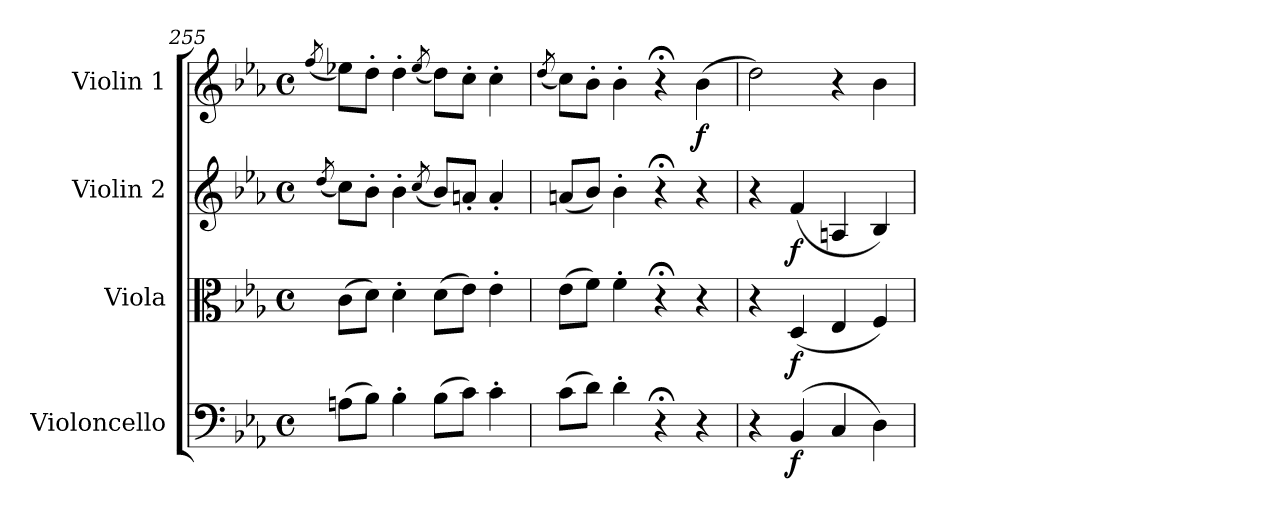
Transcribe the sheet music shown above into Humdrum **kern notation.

**kern	**dynam	**kern	**dynam	**kern	**dynam	**kern	**dynam
*part4	*part4	*part3	*part3	*part2	*part2	*part1	*part1
*staff4	*staff4	*staff3	*staff3	*staff2	*staff2	*staff1	*staff1
*I"Violoncello	*	*I"Viola	*	*I"Violin 2	*	*I"Violin 1	*
*I'Vc	*	*I'Vla	*	*I'Vln	*	*I'Vln	*
*clefF4	*	*clefC3	*	*clefG2	*	*clefG2	*
*k[b-e-a-]	*	*k[b-e-a-]	*	*k[b-e-a-]	*	*k[b-e-a-]	*
*M4/4	*	*M4/4	*	*M4/4	*	*M4/4	*
*met(c)	*	*met(c)	*	*met(c)	*	*met(c)	*
=255	=255	=255	=255	=255	=255	=255	=255
.	.	.	.	(8qdd/	.	(8qff/	.
(8An\L	.	(8c\L	.	8cc\L)	.	8ee-X\L)	.
8B-\J)	.	8d\J)	.	8b-'\J	.	8dd'\J	.
4B-'\	.	4d'\	.	4b-'\	.	4dd'\	.
.	.	.	.	(8qcc/	.	(8qee-/	.
(8B-\L	.	(8d\L	.	8b-/L)	.	8dd\L)	.
8c\J)	.	8e-\J)	.	8an'/J	.	8cc'\J	.
4c'\	.	4e-'\	.	4a'/	.	4cc'\	.
!!LO:PB:g=z
=256	=256	=256	=256	=256	=256	=256	=256
.	.	.	.	.	.	(8qdd/	.
(8c\L	.	(8e-\L	.	(8an/L	.	8cc\L)	.
8d\J)	.	8f\J)	.	8b-/J)	.	8b-'\J	.
4d'\	.	4f'\	.	4b-'\	.	4b-'\	.
4r;<	.	4r;<	.	4r;<	.	4r;<	.
!	!	!	!	!	!	!	!LO:DY:b
4r	.	4r	.	4r	.	(4b-\	f
=257	=257	=257	=257	=257	=257	=257	=257
4r	.	4r	.	4r	.	2dd\)	.
!	!LO:DY:b	!	!LO:DY:b	!	!LO:DY:b	!	!
(4BB-/	f	(4D/	f	(4f/	f	.	.
4C/	.	4E-/	.	4An/	.	4r	.
4D\)	.	4F/)	.	4B-/)	.	4b-\	.
=	=	=	=	=	=	=	=
*-	*-	*-	*-	*-	*-	*-	*-
